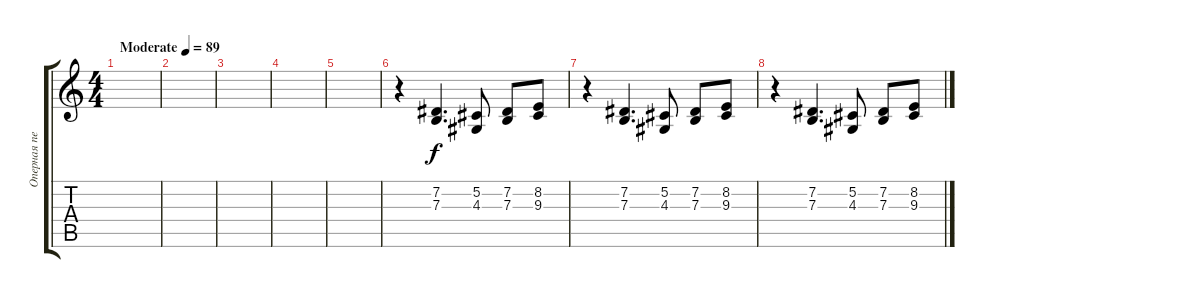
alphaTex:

\track ("Оперная певичка" "Оперная пе") {instrument pad8sweep}
\staff {score tabs}
\tuning (Db4 Ab3 E3 B2 Gb2 B1) {hide}
\ts (4 4)
\tempo (89 "Moderate")
\clef g2
\ks c
|
|
|
|
|
r.4{instrument pad8sweep} (7.2 7.3).4{d} (5.2 4.3).8 (7.2 7.3).8 (8.2 9.3).8 |
r.4 (7.2 7.3).4{d} (5.2 4.3).8 (7.2 7.3).8 (8.2 9.3).8 |
r.4 (7.2 7.3).4{d} (5.2 4.3).8 (7.2 7.3).8 (8.2 9.3).8
